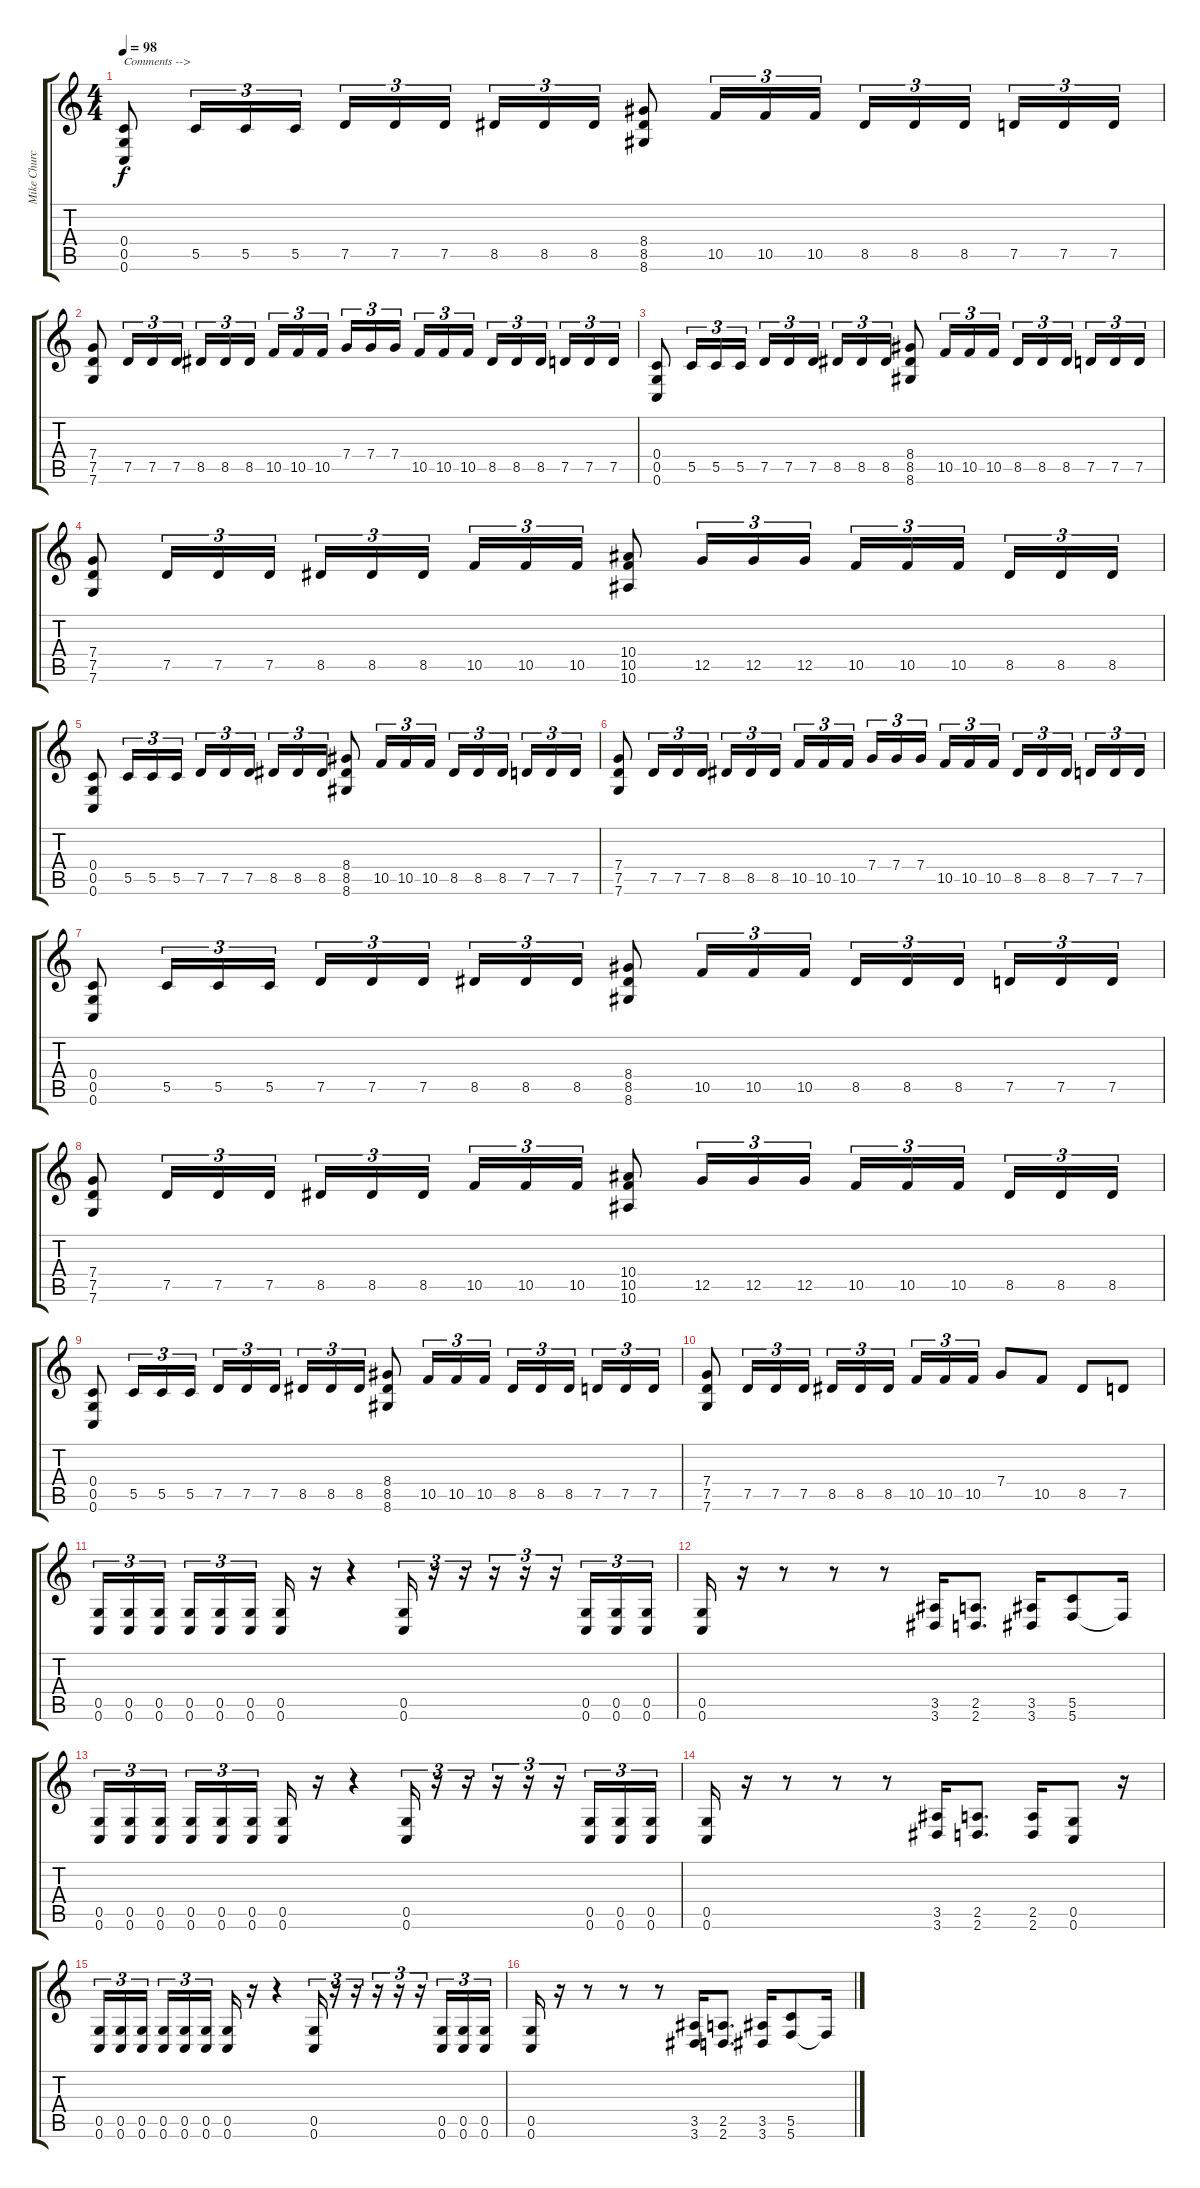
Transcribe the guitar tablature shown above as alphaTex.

\track ("Mike Church" "Mike Churc") {instrument distortionguitar}
\staff {score tabs}
\tuning (D4 A4 F3 C3 G2 C2) {hide}
\ts (4 4)
\tempo 98
\clef g2
\ks c
(0.4 0.5 0.6).8{txt "Comments -->" dy f instrument distortionguitar} 5.5.16{tu (3 2)} 5.5.16{tu (3 2)} 5.5.16{tu (3 2)} 7.5.16{tu (3 2)} 7.5.16{tu (3 2)} 7.5.16{tu (3 2) beam splitsecondary} 8.5.16{tu (3 2)} 8.5.16{tu (3 2)} 8.5.16{tu (3 2)} (8.4 8.5 8.6).8 10.5.16{tu (3 2)} 10.5.16{tu (3 2)} 10.5.16{tu (3 2)} 8.5.16{tu (3 2)} 8.5.16{tu (3 2)} 8.5.16{tu (3 2) beam splitsecondary} 7.5.16{tu (3 2)} 7.5.16{tu (3 2)} 7.5.16{tu (3 2)} |
(7.4 7.5 7.6).8 7.5.16{tu (3 2)} 7.5.16{tu (3 2)} 7.5.16{tu (3 2)} 8.5.16{tu (3 2)} 8.5.16{tu (3 2)} 8.5.16{tu (3 2) beam splitsecondary} 10.5.16{tu (3 2)} 10.5.16{tu (3 2)} 10.5.16{tu (3 2)} 7.4.16{tu (3 2)} 7.4.16{tu (3 2)} 7.4.16{tu (3 2) beam splitsecondary} 10.5.16{tu (3 2)} 10.5.16{tu (3 2)} 10.5.16{tu (3 2)} 8.5.16{tu (3 2)} 8.5.16{tu (3 2)} 8.5.16{tu (3 2) beam splitsecondary} 7.5.16{tu (3 2)} 7.5.16{tu (3 2)} 7.5.16{tu (3 2)} |
(0.4 0.5 0.6).8 5.5.16{tu (3 2)} 5.5.16{tu (3 2)} 5.5.16{tu (3 2)} 7.5.16{tu (3 2)} 7.5.16{tu (3 2)} 7.5.16{tu (3 2) beam splitsecondary} 8.5.16{tu (3 2)} 8.5.16{tu (3 2)} 8.5.16{tu (3 2)} (8.4 8.5 8.6).8 10.5.16{tu (3 2)} 10.5.16{tu (3 2)} 10.5.16{tu (3 2)} 8.5.16{tu (3 2)} 8.5.16{tu (3 2)} 8.5.16{tu (3 2) beam splitsecondary} 7.5.16{tu (3 2)} 7.5.16{tu (3 2)} 7.5.16{tu (3 2)} |
(7.4 7.5 7.6).8 7.5.16{tu (3 2)} 7.5.16{tu (3 2)} 7.5.16{tu (3 2)} 8.5.16{tu (3 2)} 8.5.16{tu (3 2)} 8.5.16{tu (3 2) beam splitsecondary} 10.5.16{tu (3 2)} 10.5.16{tu (3 2)} 10.5.16{tu (3 2)} (10.4 10.5 10.6).8 12.5.16{tu (3 2)} 12.5.16{tu (3 2)} 12.5.16{tu (3 2)} 10.5.16{tu (3 2)} 10.5.16{tu (3 2)} 10.5.16{tu (3 2) beam splitsecondary} 8.5.16{tu (3 2)} 8.5.16{tu (3 2)} 8.5.16{tu (3 2)} |
(0.4 0.5 0.6).8 5.5.16{tu (3 2)} 5.5.16{tu (3 2)} 5.5.16{tu (3 2)} 7.5.16{tu (3 2)} 7.5.16{tu (3 2)} 7.5.16{tu (3 2) beam splitsecondary} 8.5.16{tu (3 2)} 8.5.16{tu (3 2)} 8.5.16{tu (3 2)} (8.4 8.5 8.6).8 10.5.16{tu (3 2)} 10.5.16{tu (3 2)} 10.5.16{tu (3 2)} 8.5.16{tu (3 2)} 8.5.16{tu (3 2)} 8.5.16{tu (3 2) beam splitsecondary} 7.5.16{tu (3 2)} 7.5.16{tu (3 2)} 7.5.16{tu (3 2)} |
(7.4 7.5 7.6).8 7.5.16{tu (3 2)} 7.5.16{tu (3 2)} 7.5.16{tu (3 2)} 8.5.16{tu (3 2)} 8.5.16{tu (3 2)} 8.5.16{tu (3 2) beam splitsecondary} 10.5.16{tu (3 2)} 10.5.16{tu (3 2)} 10.5.16{tu (3 2)} 7.4.16{tu (3 2)} 7.4.16{tu (3 2)} 7.4.16{tu (3 2) beam splitsecondary} 10.5.16{tu (3 2)} 10.5.16{tu (3 2)} 10.5.16{tu (3 2)} 8.5.16{tu (3 2)} 8.5.16{tu (3 2)} 8.5.16{tu (3 2) beam splitsecondary} 7.5.16{tu (3 2)} 7.5.16{tu (3 2)} 7.5.16{tu (3 2)} |
(0.4 0.5 0.6).8 5.5.16{tu (3 2)} 5.5.16{tu (3 2)} 5.5.16{tu (3 2)} 7.5.16{tu (3 2)} 7.5.16{tu (3 2)} 7.5.16{tu (3 2) beam splitsecondary} 8.5.16{tu (3 2)} 8.5.16{tu (3 2)} 8.5.16{tu (3 2)} (8.4 8.5 8.6).8 10.5.16{tu (3 2)} 10.5.16{tu (3 2)} 10.5.16{tu (3 2)} 8.5.16{tu (3 2)} 8.5.16{tu (3 2)} 8.5.16{tu (3 2) beam splitsecondary} 7.5.16{tu (3 2)} 7.5.16{tu (3 2)} 7.5.16{tu (3 2)} |
(7.4 7.5 7.6).8 7.5.16{tu (3 2)} 7.5.16{tu (3 2)} 7.5.16{tu (3 2)} 8.5.16{tu (3 2)} 8.5.16{tu (3 2)} 8.5.16{tu (3 2) beam splitsecondary} 10.5.16{tu (3 2)} 10.5.16{tu (3 2)} 10.5.16{tu (3 2)} (10.4 10.5 10.6).8 12.5.16{tu (3 2)} 12.5.16{tu (3 2)} 12.5.16{tu (3 2)} 10.5.16{tu (3 2)} 10.5.16{tu (3 2)} 10.5.16{tu (3 2) beam splitsecondary} 8.5.16{tu (3 2)} 8.5.16{tu (3 2)} 8.5.16{tu (3 2)} |
(0.4 0.5 0.6).8 5.5.16{tu (3 2)} 5.5.16{tu (3 2)} 5.5.16{tu (3 2)} 7.5.16{tu (3 2)} 7.5.16{tu (3 2)} 7.5.16{tu (3 2) beam splitsecondary} 8.5.16{tu (3 2)} 8.5.16{tu (3 2)} 8.5.16{tu (3 2)} (8.4 8.5 8.6).8 10.5.16{tu (3 2)} 10.5.16{tu (3 2)} 10.5.16{tu (3 2)} 8.5.16{tu (3 2)} 8.5.16{tu (3 2)} 8.5.16{tu (3 2) beam splitsecondary} 7.5.16{tu (3 2)} 7.5.16{tu (3 2)} 7.5.16{tu (3 2)} |
(7.4 7.5 7.6).8 7.5.16{tu (3 2)} 7.5.16{tu (3 2)} 7.5.16{tu (3 2)} 8.5.16{tu (3 2)} 8.5.16{tu (3 2)} 8.5.16{tu (3 2) beam splitsecondary} 10.5.16{tu (3 2)} 10.5.16{tu (3 2)} 10.5.16{tu (3 2)} 7.4.8 10.5.8 8.5.8 7.5.8 |
(0.5 0.6).16{tu (3 2)} (0.5 0.6).16{tu (3 2)} (0.5 0.6).16{tu (3 2) beam splitsecondary} (0.5 0.6).16{tu (3 2)} (0.5 0.6).16{tu (3 2)} (0.5 0.6).16{tu (3 2)} (0.5 0.6).16 r.16 r.4 (0.5 0.6).16{tu (3 2)} r.16{tu (3 2)} r.16{tu (3 2)} r.16{tu (3 2)} r.16{tu (3 2)} r.16{tu (3 2)} (0.5 0.6).16{tu (3 2)} (0.5 0.6).16{tu (3 2)} (0.5 0.6).16{tu (3 2)} |
(0.5 0.6).16 r.16 r.8 r.8 r.8 (3.5 3.6).16 (2.5 2.6).8{d} (3.5 3.6).16 (5.5 5.6).8 5.6{t}.16 |
(0.5 0.6).16{tu (3 2)} (0.5 0.6).16{tu (3 2)} (0.5 0.6).16{tu (3 2) beam splitsecondary} (0.5 0.6).16{tu (3 2)} (0.5 0.6).16{tu (3 2)} (0.5 0.6).16{tu (3 2)} (0.5 0.6).16 r.16 r.4 (0.5 0.6).16{tu (3 2)} r.16{tu (3 2)} r.16{tu (3 2)} r.16{tu (3 2)} r.16{tu (3 2)} r.16{tu (3 2)} (0.5 0.6).16{tu (3 2)} (0.5 0.6).16{tu (3 2)} (0.5 0.6).16{tu (3 2)} |
(0.5 0.6).16 r.16 r.8 r.8 r.8 (3.5 3.6).16 (2.5 2.6).8{d} (2.5 2.6).16 (0.5 0.6).8 r.16 |
(0.5 0.6).16{tu (3 2)} (0.5 0.6).16{tu (3 2)} (0.5 0.6).16{tu (3 2) beam splitsecondary} (0.5 0.6).16{tu (3 2)} (0.5 0.6).16{tu (3 2)} (0.5 0.6).16{tu (3 2)} (0.5 0.6).16 r.16 r.4 (0.5 0.6).16{tu (3 2)} r.16{tu (3 2)} r.16{tu (3 2)} r.16{tu (3 2)} r.16{tu (3 2)} r.16{tu (3 2)} (0.5 0.6).16{tu (3 2)} (0.5 0.6).16{tu (3 2)} (0.5 0.6).16{tu (3 2)} |
(0.5 0.6).16 r.16 r.8 r.8 r.8 (3.5 3.6).16 (2.5 2.6).8{d} (3.5 3.6).16 (5.5 5.6).8 5.6{t}.16
